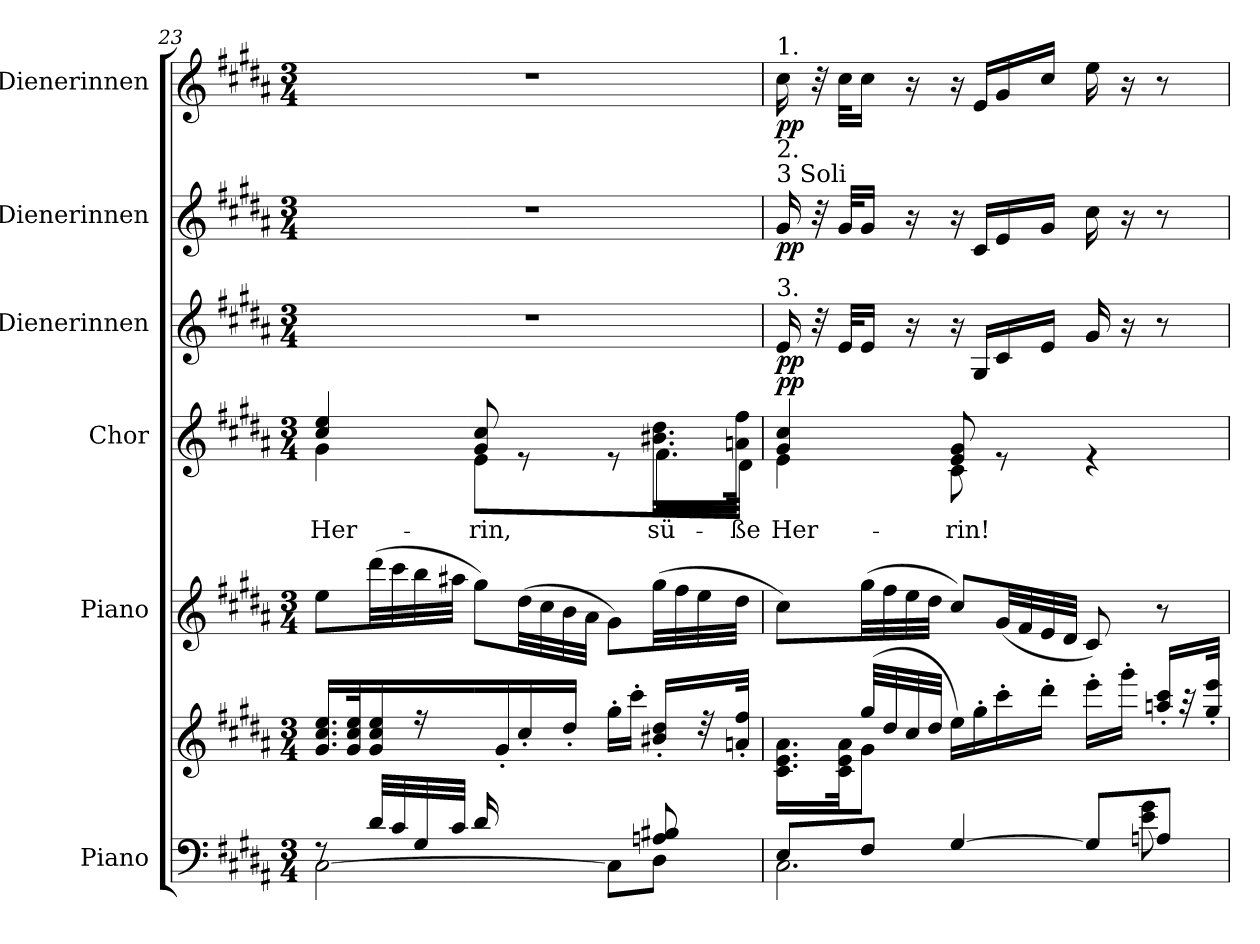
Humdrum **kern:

**kern	**kern	**dynam	**kern	**kern	**text	**dynam	**kern	**dynam	**kern	**dynam	**kern	**dynam
*part6	*part6	*part6	*part5	*part4	*part4	*part4	*part3	*part3	*part2	*part2	*part1	*part1
*staff7	*staff6	*staff6/7	*staff5	*staff4	*staff4	*staff4	*staff3	*staff3	*staff2	*staff2	*staff1	*staff1
*I"Piano	*	*	*I"Piano	*I"Chor	*	*	*I"Dienerinnen	*	*I"Dienerinnen	*	*I"Dienerinnen	*
*I'Pno.	*	*	*I'Pno.	*I'Chor.	*	*	*I'D.	*	*I'D.	*	*I'D.	*
*clefF4	*clefG2	*	*clefG2	*clefG2	*	*	*clefG2	*	*clefG2	*	*clefG2	*
*k[f#c#g#d#a#]	*k[f#c#g#d#a#]	*	*k[f#c#g#d#a#]	*k[f#c#g#d#a#]	*	*	*k[f#c#g#d#a#]	*	*k[f#c#g#d#a#]	*	*k[f#c#g#d#a#]	*
*M3/4	*M3/4	*	*M3/4	*M3/4	*	*	*M3/4	*	*M3/4	*	*M3/4	*
=23	=23	=23	=23	=23	=23	=23	=23	=23	=23	=23	=23	=23
*^	*	*	*	*	*	*	*	*	*	*	*	*
*	*^	*	*	*	*	*	*	*	*	*	*	*	*
!	!	!	!	!LO:DY:b	!	!	!LO:LY:b	!	!	!	!	!	!	!
*	*	*	*	*	*	*^	*	*	*	*	*	*	*	*
!	!	!	!	!LO:DY:n=1:b	!	!	!	!	!	!	!	!	!	!	!
4ryy	8rF	[2C#\	16.g#/ 16.cc#/ 16.ee/LL	other-dynamics p	8ee\L	4cc#/ 4ee/	4g#\	Her-	.	2.r	.	2.r	.	2.r	.
.	.	.	32g#/ 32cc#/ 32ee/K	.	.	.	.	.	.	.	.	.	.	.	.
.	32d#/LLL	.	16g#/ 16cc#/ 16ee/JJ	.	(>32ddd#\LL	.	.	.	.	.	.	.	.	.	.
.	32c#/	.	.	.	32ccc#\	.	.	.	.	.	.	.	.	.	.
.	32G#/	.	16rff	.	32bb\	.	.	.	.	.	.	.	.	.	.
.	32c#/JJJ	.	.	.	32aa#X\JJJ	.	.	.	.	.	.	.	.	.	.
!	!	!	!	!	!	!	!	!LO:LY:b	!	!	!	!	!	!	!
16d#/LL	4rBByy	.	16ryy	.	8gg#\L)	8g#/ 8cc#/	8e\L	-rin,	.	.	.	.	.	.	.
4..ryy	.	.	16g#'\	.	.	.	.	.	.	.	.	.	.	.	.
.	.	.	16cc#'\	.	(>32dd#\LL	8re	4ryy	.	.	.	.	.	.	.	.
.	.	.	.	.	32cc#\	.	.	.	.	.	.	.	.	.	.
.	.	.	16dd#'\JJ	.	32b\	.	.	.	.	.	.	.	.	.	.
.	.	.	.	.	32a#\JJJ	.	.	.	.	.	.	.	.	.	.
.	8ryy	8C#\L]	16gg#'\LL	.	8g#\L)	8re	.	.	.	.	.	.	.	.	.
.	.	.	16ccc#'\JJ	.	.	.	.	.	.	.	.	.	.	.	.
!	!	!	!	!	!	!	!	!LO:LY:b	!	!	!	!	!	!	!
.	8An/ 8B#X/	8D#\J	16b#X/' 16dd#/'LL	.	(>32gg#\LL	16.b#X\ 16.dd#\LL	16.f#\L	sü-	.	.	.	.	.	.	.
.	.	.	.	.	32ff#\	.	.	.	.	.	.	.	.	.	.
.	.	.	32rdd	.	32ee\	.	.	.	.	.	.	.	.	.	.
!	!	!	!	!	!	!	!	!LO:LY:b	!	!	!	!	!	!	!
.	.	.	32an/' 32ff#/'JJk	.	32dd#\JJJ	32an\ 32ff#\JJk	32d#\JJk	-ße	.	.	.	.	.	.	.
!!LO:PB:g=z
=24	=24	=24	=24	=24	=24	=24	=24	=24	=24	=24	=24	=24	=24	=24	=24
*	*	*	*^	*	*	*	*	*	*	*	*	*	*	*	*
!	!	!	!	!	!	!	!	!	!	!	!	!	!	!	!LO:TX:a:t=1.	!
!	!	!	!	!	!	!	!	!	!	!	!	!	!LO:TX:a:t=3 Soli	!	!	!
!	!	!	!	!	!	!	!	!	!	!	!	!	!LO:TX:a:t=2.	!	!	!
!	!	!	!	!	!	!	!	!	!	!	!LO:TX:a:t=3.	!	!	!	!	!
!	!	!	!	!	!	!	!	!	!LO:LY:b	!LO:DY:b	!	!LO:DY:b	!	!LO:DY:b	!	!LO:DY:b
8E/L	8ryy	2.C#\	8ryy	16.c#\ 16.e\ 16.a#\LL	.	8cc#\L)	4g#/ 4cc#/	4e\	Her-	pp	16e/	pp	16g#/	pp	16cc#\	pp
.	.	.	.	.	.	.	.	.	.	.	32r	.	32r	.	32r	.
.	.	.	.	32c#\ 32e\ 32a#\JK	.	.	.	.	.	.	32e/KLL	.	32g#/KLL	.	32cc#\KLL	.
8F#/J	32ryy@	.	(>32gg#/LLL	8g#\J	.	(>32gg#\LL	.	.	.	.	16e/JJ	.	16g#/JJ	.	16cc#\JJ	.
.	32ryy@	.	32dd#/	.	.	32ff#\	.	.	.	.	.	.	.	.	.	.
.	32ryy@	.	32cc#/	.	.	32ee\	.	.	.	.	16r	.	16r	.	16r	.
.	32ryy@	.	32dd#/JJJ	.	.	32dd#\JJJ	.	.	.	.	.	.	.	.	.	.
!	!	!	!	!	!	!	!	!	!LO:LY:b	!	!	!	!	!	!	!
[4G#/	16ryy@	.	16ee\LL)	2ryy	.	8cc#/L)	8e/ 8g#/	8c#\	-rin!	.	16r	.	16r	.	16r	.
.	16ryy@	.	16gg#'\	.	.	.	.	.	.	.	16G#/LL	.	16c#/LL	.	16e/LL	.
.	32ryy@	.	16ccc#'\	.	.	(<32g#/LL	8re	4.ryy	.	.	16c#/	.	16e/	.	16g#/	.
.	32ryy@	.	.	.	.	32f#/	.	.	.	.	.	.	.	.	.	.
.	32ryy@	.	16ddd#'\JJ	.	.	32e/	.	.	.	.	16e/JJ	.	16g#/JJ	.	16cc#/JJ	.
.	32ryy@	.	.	.	.	32d#/JJJ	.	.	.	.	.	.	.	.	.	.
8G#/L]	16ryy@	.	16eee'\LL	.	.	8c#/)	4re	.	.	.	16g#/	.	16cc#\	.	16ee\	.
.	16ryy@	.	16ggg#'\JJ	.	.	.	.	.	.	.	16r	.	16r	.	16r	.
8An/J	8e\ 8g#\	.	16aan/' 16ccc#/'LL	.	.	8r	.	.	.	.	8r	.	8r	.	8r	.
.	.	.	32r	.	.	.	.	.	.	.	.	.	.	.	.	.
.	.	.	32gg#/' 32eee/'JJk	.	.	.	.	.	.	.	.	.	.	.	.	.
*v	*v	*v	*	*	*	*	*v	*v	*	*	*	*	*	*	*	*
*	*v	*v	*	*	*	*	*	*	*	*	*	*	*
=	=	=	=	=	=	=	=	=	=	=	=	=
*-	*-	*-	*-	*-	*-	*-	*-	*-	*-	*-	*-	*-
